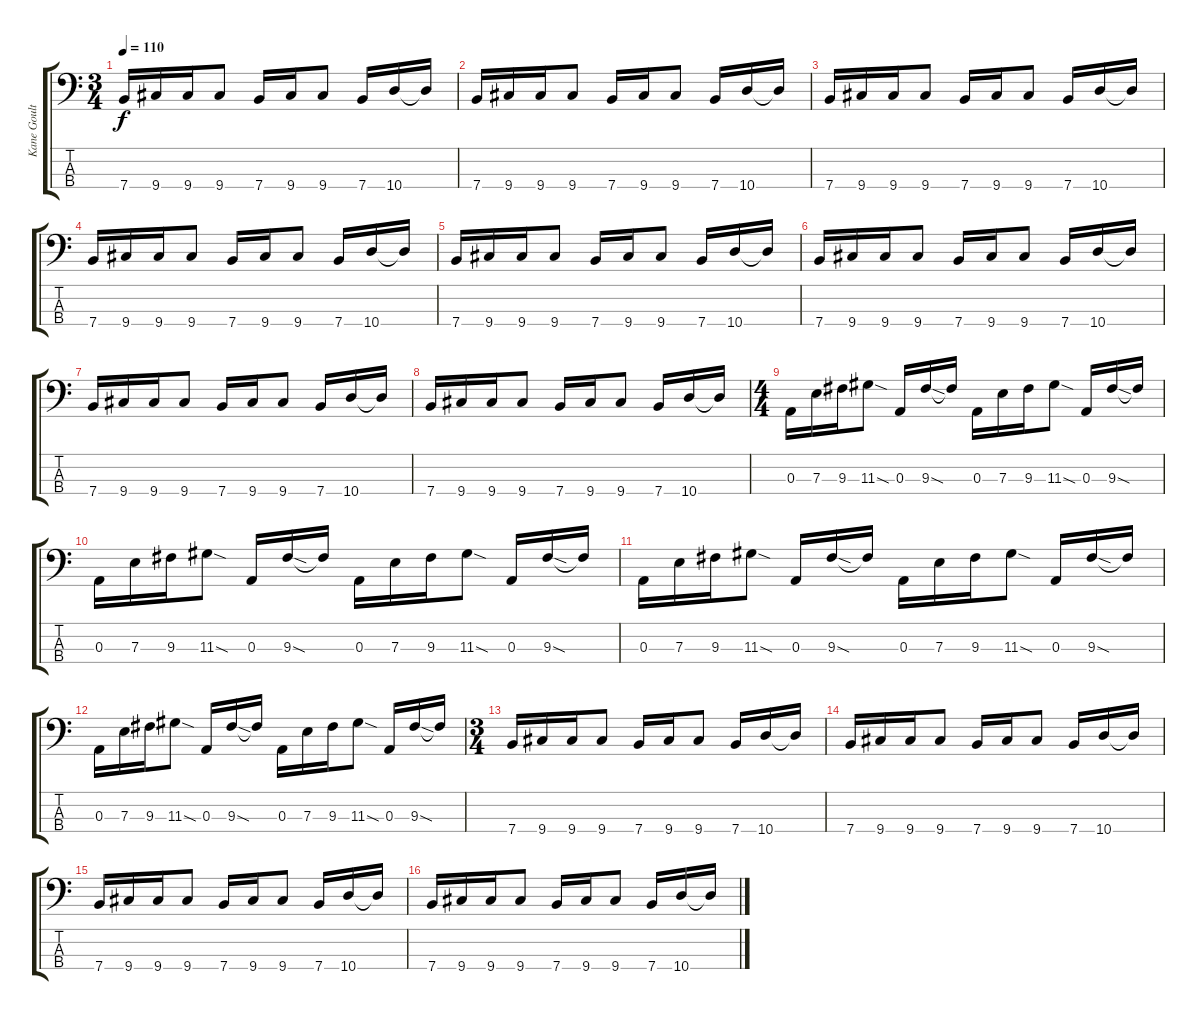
\track ("Kane Goulter - Bass" "Kane Goult") {instrument distortionguitar}
\staff {score tabs}
\tuning (G2 D2 A1 E1) {hide}
\ts (3 4)
\tempo 110
\clef f4
\ks c
7.4.16{dy f instrument distortionguitar} 9.4.16 9.4.16 9.4.8 7.4.16 9.4.16 9.4.8 7.4.16 10.4.16 10.4{t}.16 |
7.4.16 9.4.16 9.4.16 9.4.8 7.4.16 9.4.16 9.4.8 7.4.16 10.4.16 10.4{t}.16 |
7.4.16 9.4.16 9.4.16 9.4.8 7.4.16 9.4.16 9.4.8 7.4.16 10.4.16 10.4{t}.16 |
7.4.16 9.4.16 9.4.16 9.4.8 7.4.16 9.4.16 9.4.8 7.4.16 10.4.16 10.4{t}.16 |
7.4.16 9.4.16 9.4.16 9.4.8 7.4.16 9.4.16 9.4.8 7.4.16 10.4.16 10.4{t}.16 |
7.4.16 9.4.16 9.4.16 9.4.8 7.4.16 9.4.16 9.4.8 7.4.16 10.4.16 10.4{t}.16 |
7.4.16 9.4.16 9.4.16 9.4.8 7.4.16 9.4.16 9.4.8 7.4.16 10.4.16 10.4{t}.16 |
7.4.16 9.4.16 9.4.16 9.4.8 7.4.16 9.4.16 9.4.8 7.4.16 10.4.16 10.4{t}.16 |
\ts (4 4)
0.3.16 7.3.16 9.3.16 11.3{sod}.8 0.3.16 9.3{sod}.16 9.3{t}.16 0.3.16 7.3.16 9.3.16 11.3{sod}.8 0.3.16 9.3{sod}.16 9.3{t}.16 |
0.3.16 7.3.16 9.3.16 11.3{sod}.8 0.3.16 9.3{sod}.16 9.3{t}.16 0.3.16 7.3.16 9.3.16 11.3{sod}.8 0.3.16 9.3{sod}.16 9.3{t}.16 |
0.3.16 7.3.16 9.3.16 11.3{sod}.8 0.3.16 9.3{sod}.16 9.3{t}.16 0.3.16 7.3.16 9.3.16 11.3{sod}.8 0.3.16 9.3{sod}.16 9.3{t}.16 |
0.3.16 7.3.16 9.3.16 11.3{sod}.8 0.3.16 9.3{sod}.16 9.3{t}.16 0.3.16 7.3.16 9.3.16 11.3{sod}.8 0.3.16 9.3{sod}.16 9.3{t}.16 |
\ts (3 4)
7.4.16 9.4.16 9.4.16 9.4.8 7.4.16 9.4.16 9.4.8 7.4.16 10.4.16 10.4{t}.16 |
7.4.16 9.4.16 9.4.16 9.4.8 7.4.16 9.4.16 9.4.8 7.4.16 10.4.16 10.4{t}.16 |
7.4.16 9.4.16 9.4.16 9.4.8 7.4.16 9.4.16 9.4.8 7.4.16 10.4.16 10.4{t}.16 |
7.4.16 9.4.16 9.4.16 9.4.8 7.4.16 9.4.16 9.4.8 7.4.16 10.4.16 10.4{t}.16
